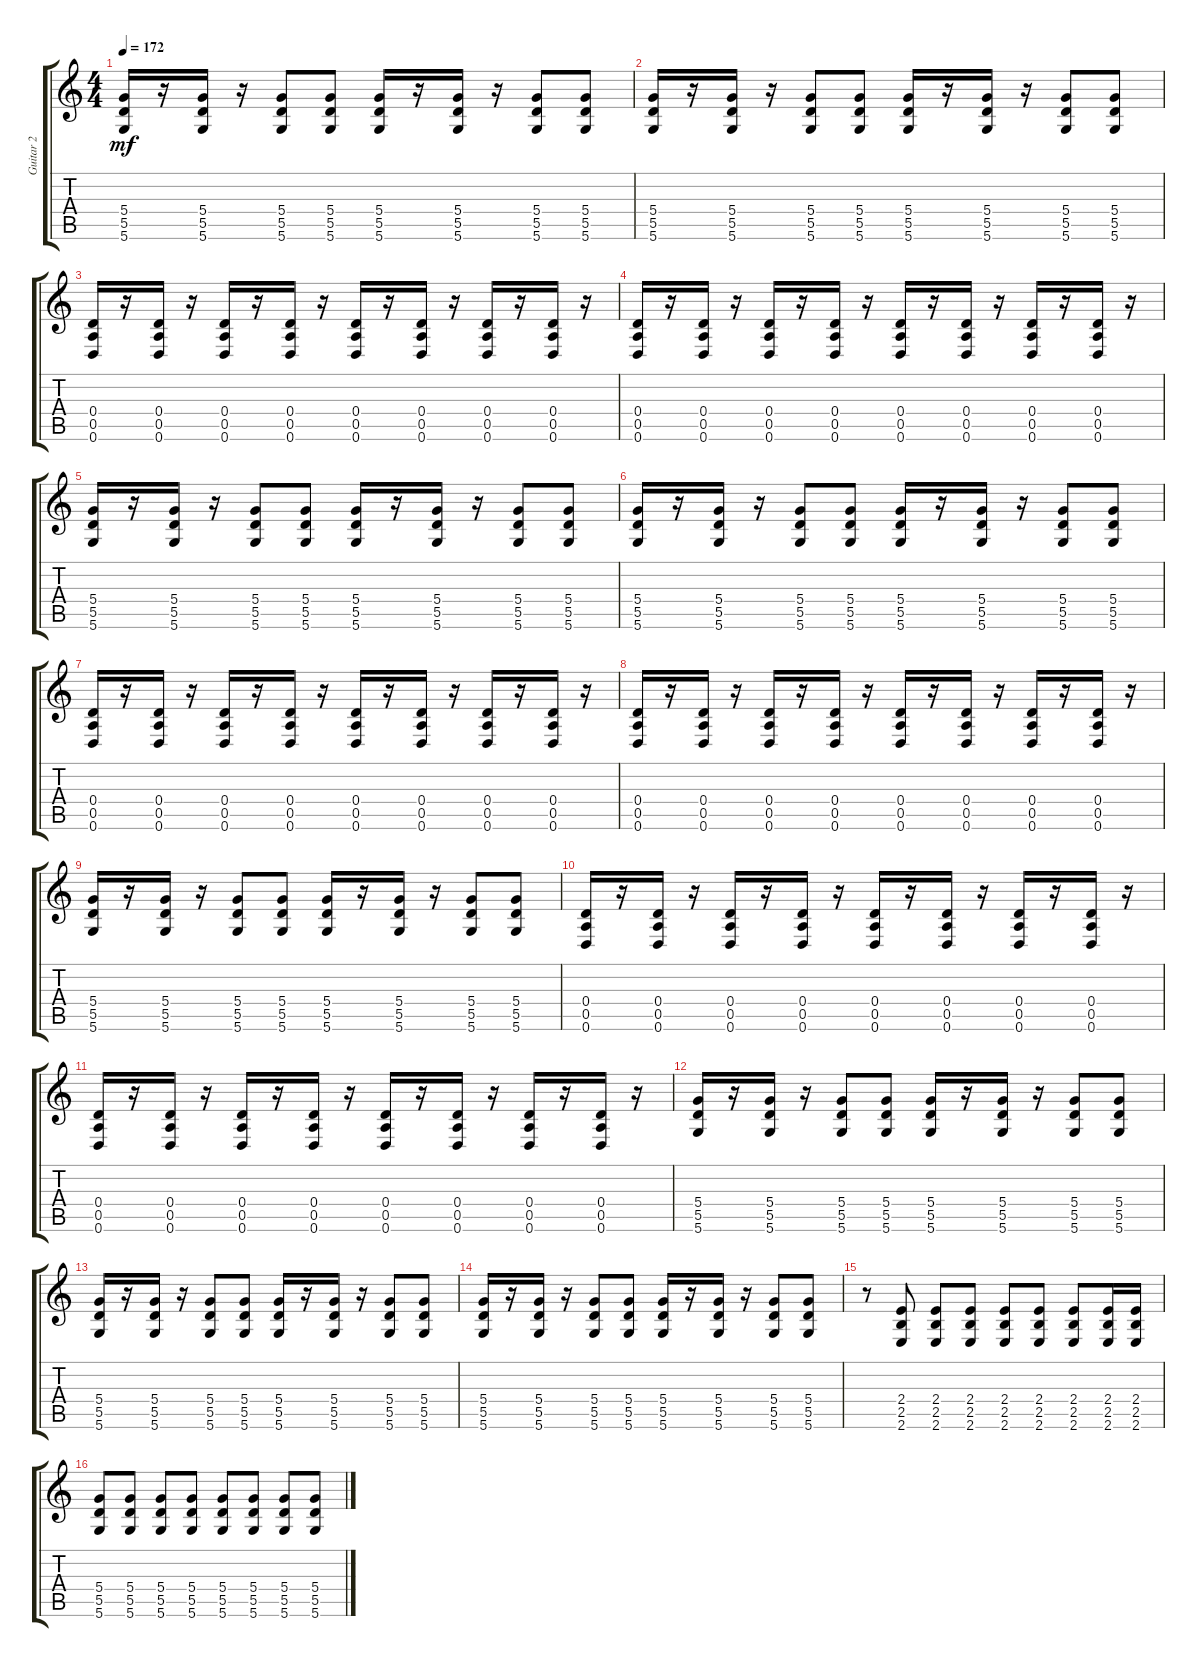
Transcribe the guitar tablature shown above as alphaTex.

\track ("Guitar 2" "Guitar 2") {instrument overdrivenguitar}
\staff {score tabs}
\tuning (E4 B3 G3 D3 A2 D2) {hide}
\ts (4 4)
\tempo 172
\clef g2
\ks c
(5.4 5.5 5.6).16{dy mf} r.16 (5.4 5.5 5.6).16 r.16 (5.4 5.5 5.6).8 (5.4 5.5 5.6).8 (5.4 5.5 5.6).16 r.16 (5.4 5.5 5.6).16 r.16 (5.4 5.5 5.6).8 (5.4 5.5 5.6).8 |
(5.4 5.5 5.6).16 r.16 (5.4 5.5 5.6).16 r.16 (5.4 5.5 5.6).8 (5.4 5.5 5.6).8 (5.4 5.5 5.6).16 r.16 (5.4 5.5 5.6).16 r.16 (5.4 5.5 5.6).8 (5.4 5.5 5.6).8 |
(0.4 0.5 0.6).16 r.16 (0.4 0.5 0.6).16 r.16 (0.4 0.5 0.6).16 r.16 (0.4 0.5 0.6).16 r.16 (0.4 0.5 0.6).16 r.16 (0.4 0.5 0.6).16 r.16 (0.4 0.5 0.6).16 r.16 (0.4 0.5 0.6).16 r.16 |
(0.4 0.5 0.6).16 r.16 (0.4 0.5 0.6).16 r.16 (0.4 0.5 0.6).16 r.16 (0.4 0.5 0.6).16 r.16 (0.4 0.5 0.6).16 r.16 (0.4 0.5 0.6).16 r.16 (0.4 0.5 0.6).16 r.16 (0.4 0.5 0.6).16 r.16 |
(5.4 5.5 5.6).16 r.16 (5.4 5.5 5.6).16 r.16 (5.4 5.5 5.6).8 (5.4 5.5 5.6).8 (5.4 5.5 5.6).16 r.16 (5.4 5.5 5.6).16 r.16 (5.4 5.5 5.6).8 (5.4 5.5 5.6).8 |
(5.4 5.5 5.6).16 r.16 (5.4 5.5 5.6).16 r.16 (5.4 5.5 5.6).8 (5.4 5.5 5.6).8 (5.4 5.5 5.6).16 r.16 (5.4 5.5 5.6).16 r.16 (5.4 5.5 5.6).8 (5.4 5.5 5.6).8 |
(0.4 0.5 0.6).16 r.16 (0.4 0.5 0.6).16 r.16 (0.4 0.5 0.6).16 r.16 (0.4 0.5 0.6).16 r.16 (0.4 0.5 0.6).16 r.16 (0.4 0.5 0.6).16 r.16 (0.4 0.5 0.6).16 r.16 (0.4 0.5 0.6).16 r.16 |
(0.4 0.5 0.6).16 r.16 (0.4 0.5 0.6).16 r.16 (0.4 0.5 0.6).16 r.16 (0.4 0.5 0.6).16 r.16 (0.4 0.5 0.6).16 r.16 (0.4 0.5 0.6).16 r.16 (0.4 0.5 0.6).16 r.16 (0.4 0.5 0.6).16 r.16 |
(5.4 5.5 5.6).16 r.16 (5.4 5.5 5.6).16 r.16 (5.4 5.5 5.6).8 (5.4 5.5 5.6).8 (5.4 5.5 5.6).16 r.16 (5.4 5.5 5.6).16 r.16 (5.4 5.5 5.6).8 (5.4 5.5 5.6).8 |
(0.4 0.5 0.6).16 r.16 (0.4 0.5 0.6).16 r.16 (0.4 0.5 0.6).16 r.16 (0.4 0.5 0.6).16 r.16 (0.4 0.5 0.6).16 r.16 (0.4 0.5 0.6).16 r.16 (0.4 0.5 0.6).16 r.16 (0.4 0.5 0.6).16 r.16 |
(0.4 0.5 0.6).16 r.16 (0.4 0.5 0.6).16 r.16 (0.4 0.5 0.6).16 r.16 (0.4 0.5 0.6).16 r.16 (0.4 0.5 0.6).16 r.16 (0.4 0.5 0.6).16 r.16 (0.4 0.5 0.6).16 r.16 (0.4 0.5 0.6).16 r.16 |
(5.4 5.5 5.6).16 r.16 (5.4 5.5 5.6).16 r.16 (5.4 5.5 5.6).8 (5.4 5.5 5.6).8 (5.4 5.5 5.6).16 r.16 (5.4 5.5 5.6).16 r.16 (5.4 5.5 5.6).8 (5.4 5.5 5.6).8 |
(5.4 5.5 5.6).16 r.16 (5.4 5.5 5.6).16 r.16 (5.4 5.5 5.6).8 (5.4 5.5 5.6).8 (5.4 5.5 5.6).16 r.16 (5.4 5.5 5.6).16 r.16 (5.4 5.5 5.6).8 (5.4 5.5 5.6).8 |
(5.4 5.5 5.6).16 r.16 (5.4 5.5 5.6).16 r.16 (5.4 5.5 5.6).8 (5.4 5.5 5.6).8 (5.4 5.5 5.6).16 r.16 (5.4 5.5 5.6).16 r.16 (5.4 5.5 5.6).8 (5.4 5.5 5.6).8 |
r.8 (2.4 2.5 2.6).8 (2.4 2.5 2.6).8 (2.4 2.5 2.6).8 (2.4 2.5 2.6).8 (2.4 2.5 2.6).8 (2.4 2.5 2.6).8 (2.4 2.5 2.6).16 (2.4 2.5 2.6).16 |
(5.4 5.5 5.6).8 (5.4 5.5 5.6).8 (5.4 5.5 5.6).8 (5.4 5.5 5.6).8 (5.4 5.5 5.6).8 (5.4 5.5 5.6).8 (5.4 5.5 5.6).8 (5.4 5.5 5.6).8
